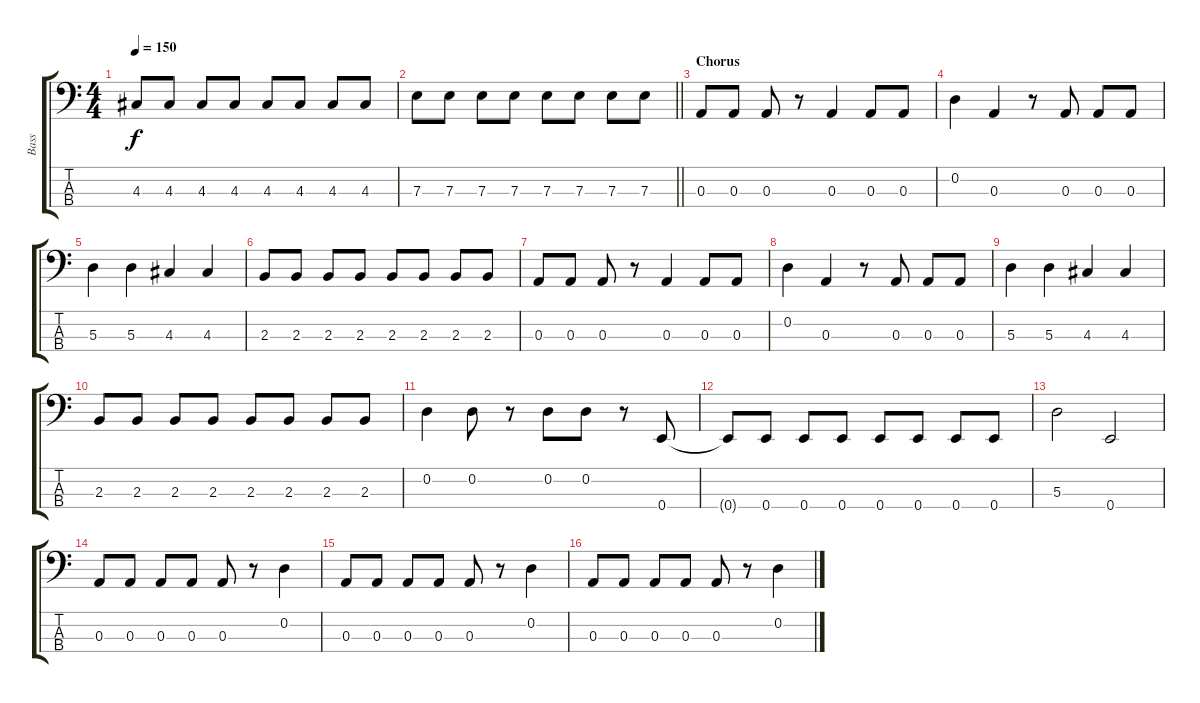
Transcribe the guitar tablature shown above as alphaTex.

\track ("Bass" "Bass") {instrument electricbasspick}
\staff {score tabs}
\tuning (G2 D2 A1 E1) {hide}
\ts (4 4)
\tempo 150
\clef f4
\ks c
4.3.8{dy f} 4.3.8 4.3.8 4.3.8 4.3.8 4.3.8 4.3.8 4.3.8 |
\barLineRight lightlight
7.3.8 7.3.8 7.3.8 7.3.8 7.3.8 7.3.8 7.3.8 7.3.8 |
\section ("" "Chorus")
0.3.8 0.3.8 0.3.8 r.8 0.3.4 0.3.8 0.3.8 |
0.2.4 0.3.4 r.8 0.3.8 0.3.8 0.3.8 |
5.3.4 5.3.4 4.3.4 4.3.4 |
2.3.8 2.3.8 2.3.8 2.3.8 2.3.8 2.3.8 2.3.8 2.3.8 |
0.3.8 0.3.8 0.3.8 r.8 0.3.4 0.3.8 0.3.8 |
0.2.4 0.3.4 r.8 0.3.8 0.3.8 0.3.8 |
5.3.4 5.3.4 4.3.4 4.3.4 |
2.3.8 2.3.8 2.3.8 2.3.8 2.3.8 2.3.8 2.3.8 2.3.8 |
0.2.4 0.2.8 r.8 0.2.8 0.2.8 r.8 0.4.8 |
0.4{t}.8 0.4.8 0.4.8 0.4.8 0.4.8 0.4.8 0.4.8 0.4.8 |
5.3.2 0.4.2 |
0.3.8 0.3.8 0.3.8 0.3.8 0.3.8 r.8 0.2.4 |
0.3.8 0.3.8 0.3.8 0.3.8 0.3.8 r.8 0.2.4 |
0.3.8 0.3.8 0.3.8 0.3.8 0.3.8 r.8 0.2.4
